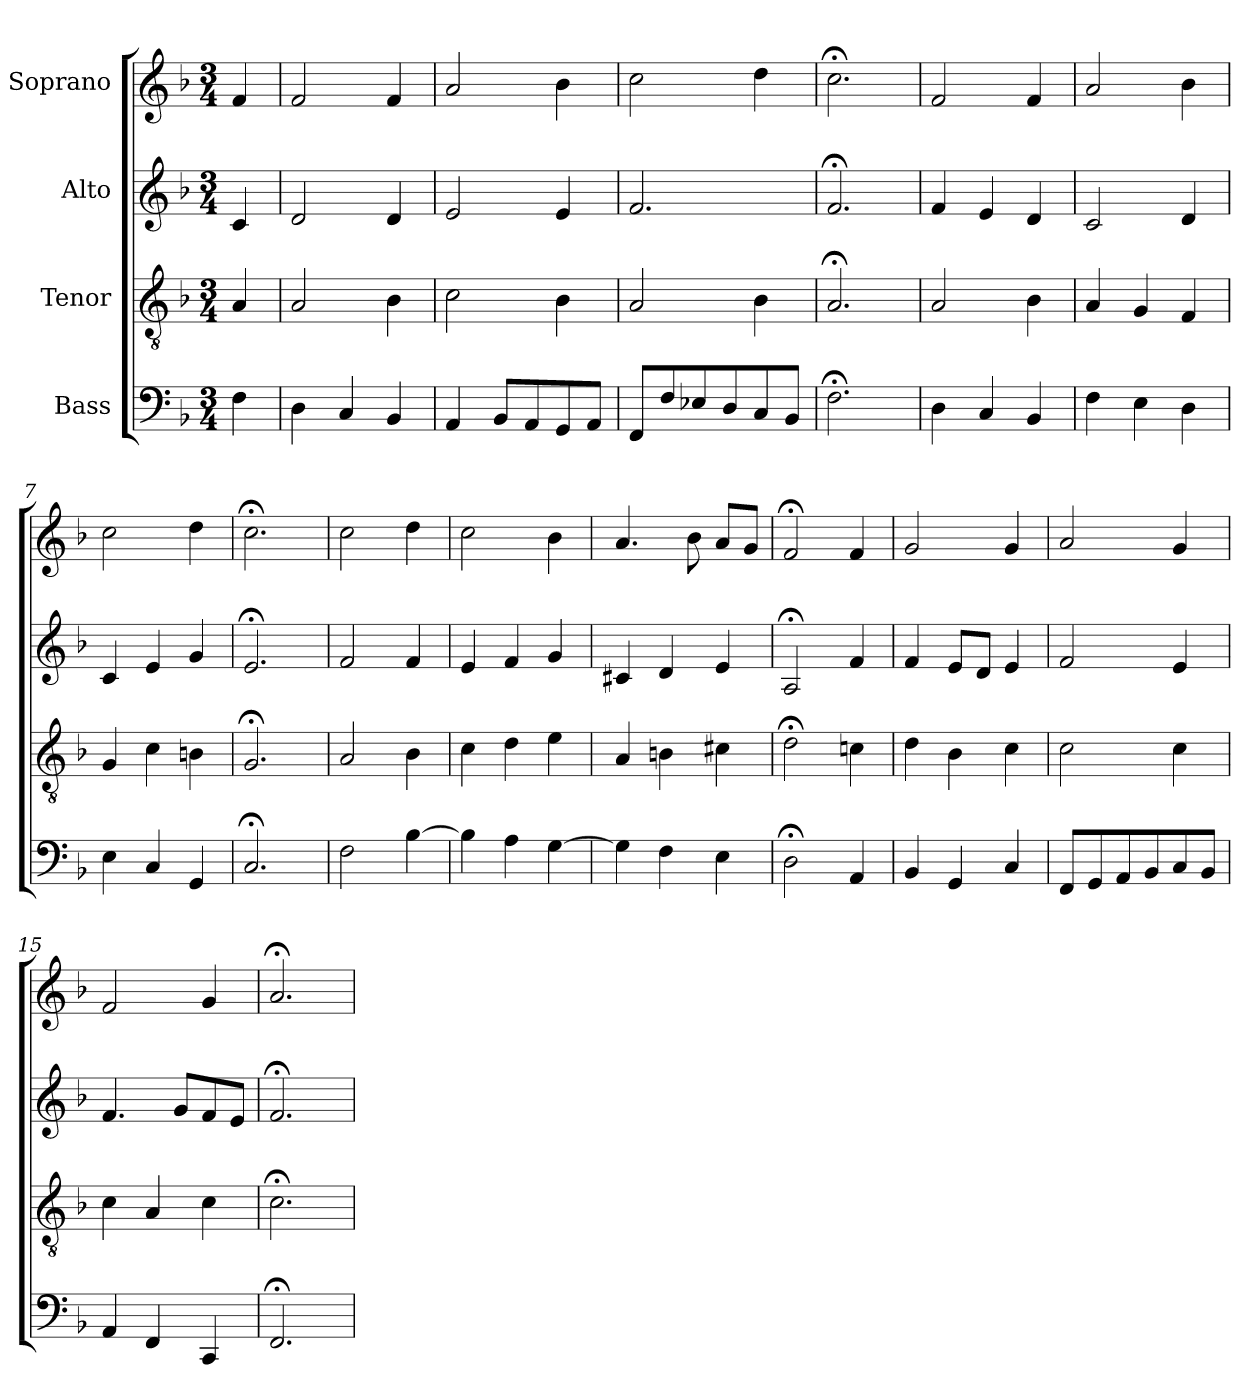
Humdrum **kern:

**kern	**kern	**kern	**kern
*part4	*part3	*part2	*part1
*staff4	*staff3	*staff2	*staff1
*I"Bass	*I"Tenor	*I"Alto	*I"Soprano
*clefF4	*clefGv2	*clefG2	*clefG2
*k[b-]	*k[b-]	*k[b-]	*k[b-]
*M3/4	*M3/4	*M3/4	*M3/4
=	=	=	=
4F	4A	4c	4f
=1	=1	=1	=1
4D	2A	2d	2f
4C	.	.	.
4BB-	4B-	4d	4f
=2	=2	=2	=2
4AA	2c	2e	2a
8BB-L	.	.	.
8AA	.	.	.
8GG	4B-	4e	4b-
8AAJ	.	.	.
=3	=3	=3	=3
8FFL	2A	2.f	2cc
8F	.	.	.
8E-X	.	.	.
8D	.	.	.
8C	4B-	.	4dd
8BB-J	.	.	.
=4	=4	=4	=4
2.F;<	2.A;<	2.f;<	2.cc;<
=5	=5	=5	=5
4D	2A	4f	2f
4C	.	4e	.
4BB-	4B-	4d	4f
=6	=6	=6	=6
4F	4A	2c	2a
4E	4G	.	.
4D	4F	4d	4b-
=7	=7	=7	=7
4E	4G	4c	2cc
4C	4c	4e	.
4GG	4Bn	4g	4dd
=8	=8	=8	=8
2.C;<	2.G;<	2.e;<	2.cc;<
=9	=9	=9	=9
2F	2A	2f	2cc
[4B-	4B-	4f	4dd
=10	=10	=10	=10
4B-]	4c	4e	2cc
4A	4d	4f	.
[4G	4e	4g	4b-
=11	=11	=11	=11
4G]	4A	4c#X	4.a
4F	4Bn	4d	.
.	.	.	8b-
4E	4c#X	4e	8aL
.	.	.	8gJ
=12	=12	=12	=12
2D;<	2d;<	2A;<	2f;<
4AA	4cn	4f	4f
=13	=13	=13	=13
4BB-	4d	4f	2g
4GG	4B-	8eL	.
.	.	8dJ	.
4C	4c	4e	4g
=14	=14	=14	=14
8FFL	2c	2f	2a
8GG	.	.	.
8AA	.	.	.
8BB-	.	.	.
8C	4c	4e	4g
8BB-J	.	.	.
=15	=15	=15	=15
4AA	4c	4.f	2f
4FF	4A	.	.
.	.	8gL	.
4CC	4c	8f	4g
.	.	8eJ	.
=16	=16	=16	=16
2.FF;<	2.c;<	2.f;<	2.a;<
=	=	=	=
*-	*-	*-	*-
